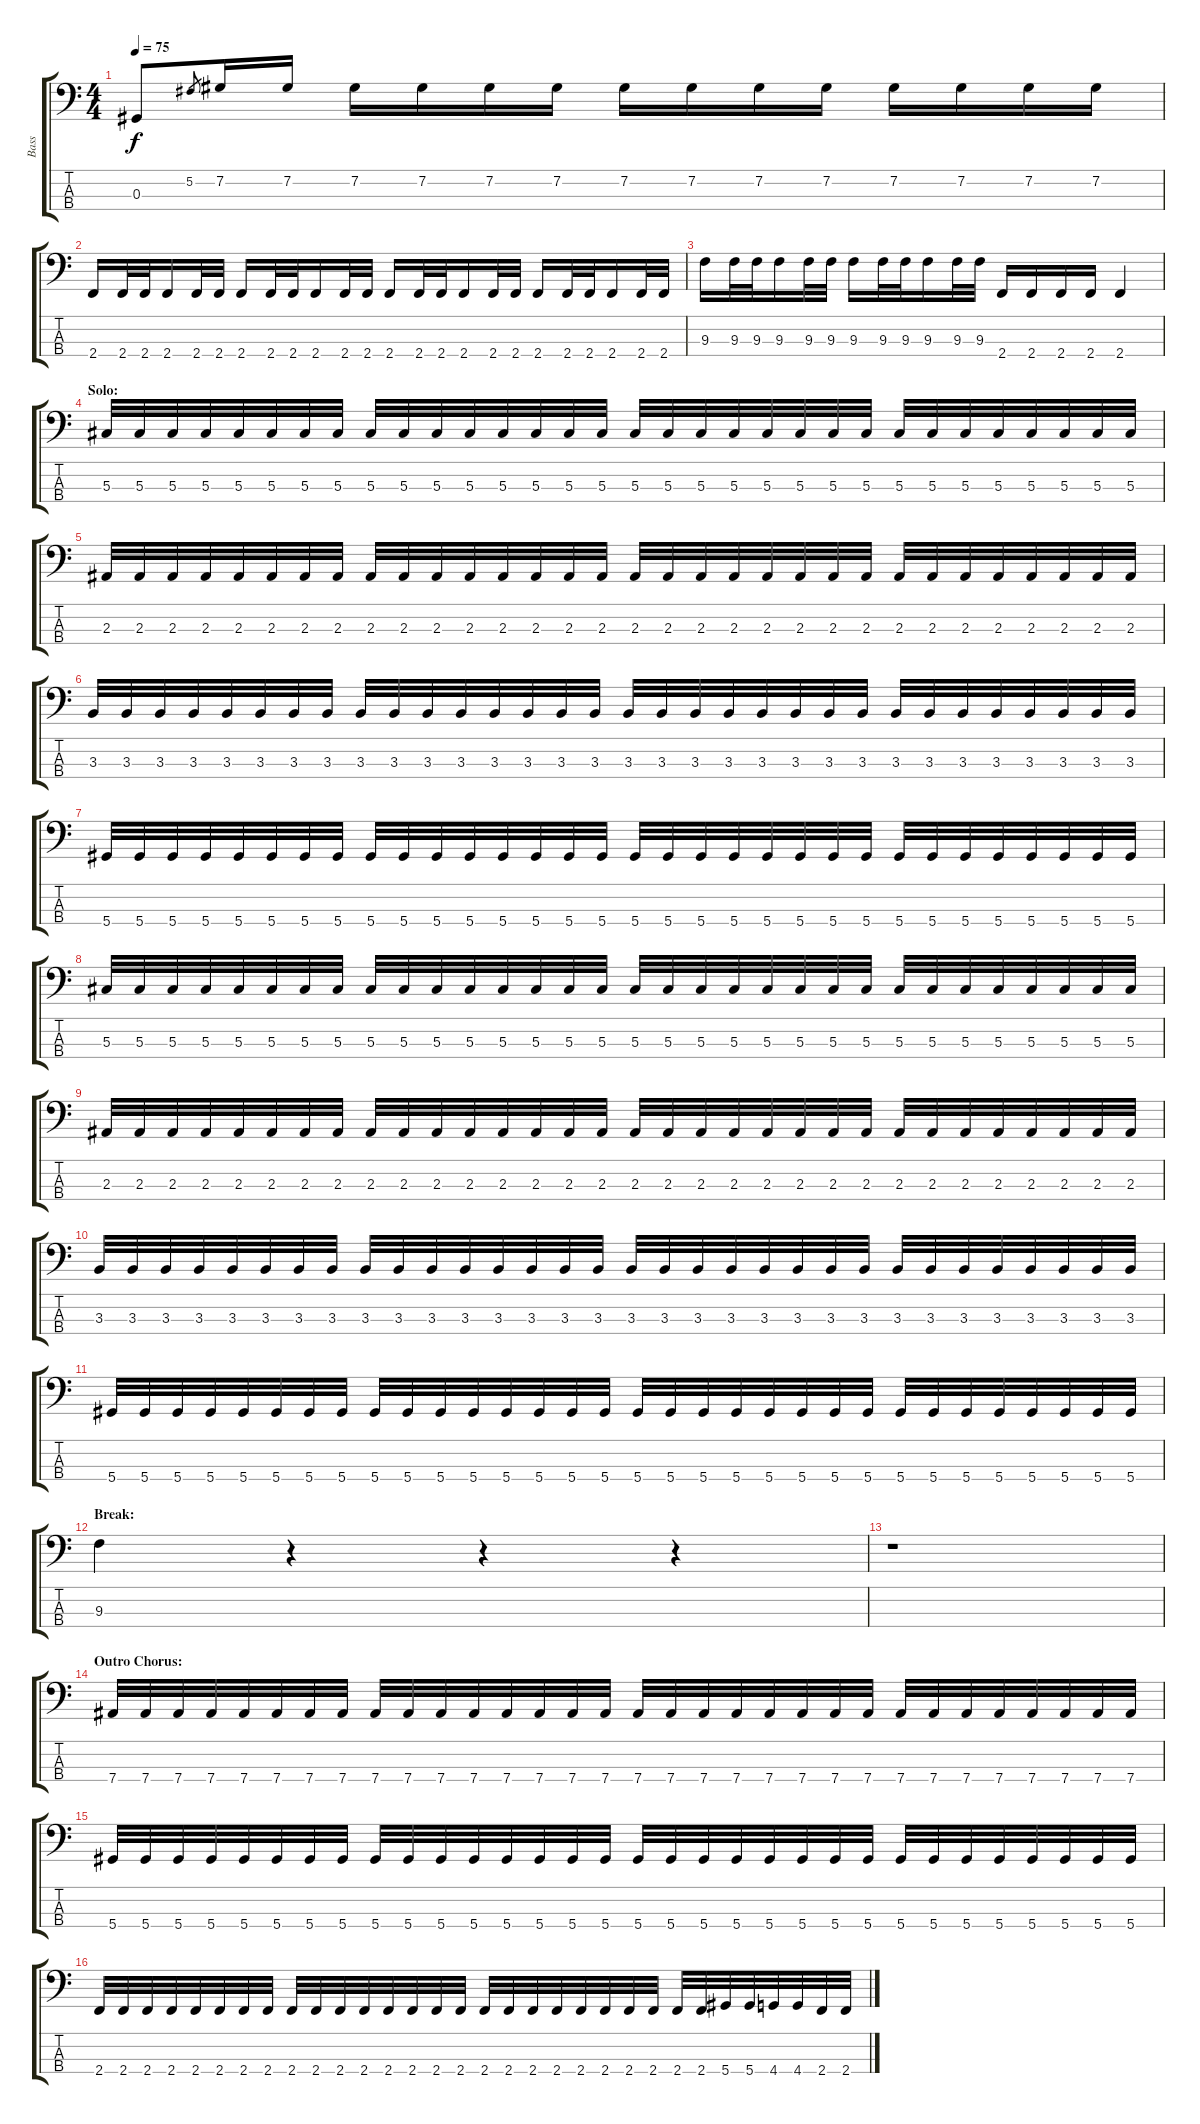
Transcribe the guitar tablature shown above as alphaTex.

\track ("Bass" "Bass") {instrument electricbasspick}
\staff {score tabs}
\tuning (Gb2 Db2 Ab1 Eb1) {hide}
\ts (4 4)
\tempo 75
\clef f4
\ks c
0.3.8{dy f} 5.2.8{gr} 7.2.16 7.2.16 7.2.16 7.2.16 7.2.16 7.2.16 7.2.16 7.2.16 7.2.16 7.2.16 7.2.16 7.2.16 7.2.16 7.2.16 |
2.4.16 2.4.32 2.4.32 2.4.16 2.4.32 2.4.32 2.4.16 2.4.32 2.4.32 2.4.16 2.4.32 2.4.32 2.4.16 2.4.32 2.4.32 2.4.16 2.4.32 2.4.32 2.4.16 2.4.32 2.4.32 2.4.16 2.4.32 2.4.32 |
9.3.16 9.3.32 9.3.32 9.3.16 9.3.32 9.3.32 9.3.16 9.3.32 9.3.32 9.3.16 9.3.32 9.3.32 2.4.16 2.4.16 2.4.16 2.4.16 2.4.4 |
\section ("" "Solo:")
5.3.32 5.3.32 5.3.32 5.3.32 5.3.32 5.3.32 5.3.32 5.3.32 5.3.32 5.3.32 5.3.32 5.3.32 5.3.32 5.3.32 5.3.32 5.3.32 5.3.32 5.3.32 5.3.32 5.3.32 5.3.32 5.3.32 5.3.32 5.3.32 5.3.32 5.3.32 5.3.32 5.3.32 5.3.32 5.3.32 5.3.32 5.3.32 |
2.3.32 2.3.32 2.3.32 2.3.32 2.3.32 2.3.32 2.3.32 2.3.32 2.3.32 2.3.32 2.3.32 2.3.32 2.3.32 2.3.32 2.3.32 2.3.32 2.3.32 2.3.32 2.3.32 2.3.32 2.3.32 2.3.32 2.3.32 2.3.32 2.3.32 2.3.32 2.3.32 2.3.32 2.3.32 2.3.32 2.3.32 2.3.32 |
3.3.32 3.3.32 3.3.32 3.3.32 3.3.32 3.3.32 3.3.32 3.3.32 3.3.32 3.3.32 3.3.32 3.3.32 3.3.32 3.3.32 3.3.32 3.3.32 3.3.32 3.3.32 3.3.32 3.3.32 3.3.32 3.3.32 3.3.32 3.3.32 3.3.32 3.3.32 3.3.32 3.3.32 3.3.32 3.3.32 3.3.32 3.3.32 |
5.4.32 5.4.32 5.4.32 5.4.32 5.4.32 5.4.32 5.4.32 5.4.32 5.4.32 5.4.32 5.4.32 5.4.32 5.4.32 5.4.32 5.4.32 5.4.32 5.4.32 5.4.32 5.4.32 5.4.32 5.4.32 5.4.32 5.4.32 5.4.32 5.4.32 5.4.32 5.4.32 5.4.32 5.4.32 5.4.32 5.4.32 5.4.32 |
5.3.32 5.3.32 5.3.32 5.3.32 5.3.32 5.3.32 5.3.32 5.3.32 5.3.32 5.3.32 5.3.32 5.3.32 5.3.32 5.3.32 5.3.32 5.3.32 5.3.32 5.3.32 5.3.32 5.3.32 5.3.32 5.3.32 5.3.32 5.3.32 5.3.32 5.3.32 5.3.32 5.3.32 5.3.32 5.3.32 5.3.32 5.3.32 |
2.3.32 2.3.32 2.3.32 2.3.32 2.3.32 2.3.32 2.3.32 2.3.32 2.3.32 2.3.32 2.3.32 2.3.32 2.3.32 2.3.32 2.3.32 2.3.32 2.3.32 2.3.32 2.3.32 2.3.32 2.3.32 2.3.32 2.3.32 2.3.32 2.3.32 2.3.32 2.3.32 2.3.32 2.3.32 2.3.32 2.3.32 2.3.32 |
3.3.32 3.3.32 3.3.32 3.3.32 3.3.32 3.3.32 3.3.32 3.3.32 3.3.32 3.3.32 3.3.32 3.3.32 3.3.32 3.3.32 3.3.32 3.3.32 3.3.32 3.3.32 3.3.32 3.3.32 3.3.32 3.3.32 3.3.32 3.3.32 3.3.32 3.3.32 3.3.32 3.3.32 3.3.32 3.3.32 3.3.32 3.3.32 |
5.4.32 5.4.32 5.4.32 5.4.32 5.4.32 5.4.32 5.4.32 5.4.32 5.4.32 5.4.32 5.4.32 5.4.32 5.4.32 5.4.32 5.4.32 5.4.32 5.4.32 5.4.32 5.4.32 5.4.32 5.4.32 5.4.32 5.4.32 5.4.32 5.4.32 5.4.32 5.4.32 5.4.32 5.4.32 5.4.32 5.4.32 5.4.32 |
\section ("" "Break:")
9.3.4 r.4 r.4 r.4 |
r.1 |
\section ("" "Outro Chorus:")
7.4.32 7.4.32 7.4.32 7.4.32 7.4.32 7.4.32 7.4.32 7.4.32 7.4.32 7.4.32 7.4.32 7.4.32 7.4.32 7.4.32 7.4.32 7.4.32 7.4.32 7.4.32 7.4.32 7.4.32 7.4.32 7.4.32 7.4.32 7.4.32 7.4.32 7.4.32 7.4.32 7.4.32 7.4.32 7.4.32 7.4.32 7.4.32 |
5.4.32 5.4.32 5.4.32 5.4.32 5.4.32 5.4.32 5.4.32 5.4.32 5.4.32 5.4.32 5.4.32 5.4.32 5.4.32 5.4.32 5.4.32 5.4.32 5.4.32 5.4.32 5.4.32 5.4.32 5.4.32 5.4.32 5.4.32 5.4.32 5.4.32 5.4.32 5.4.32 5.4.32 5.4.32 5.4.32 5.4.32 5.4.32 |
2.4.32 2.4.32 2.4.32 2.4.32 2.4.32 2.4.32 2.4.32 2.4.32 2.4.32 2.4.32 2.4.32 2.4.32 2.4.32 2.4.32 2.4.32 2.4.32 2.4.32 2.4.32 2.4.32 2.4.32 2.4.32 2.4.32 2.4.32 2.4.32 2.4.32 2.4.32 5.4.32 5.4.32 4.4.32 4.4.32 2.4.32 2.4.32
